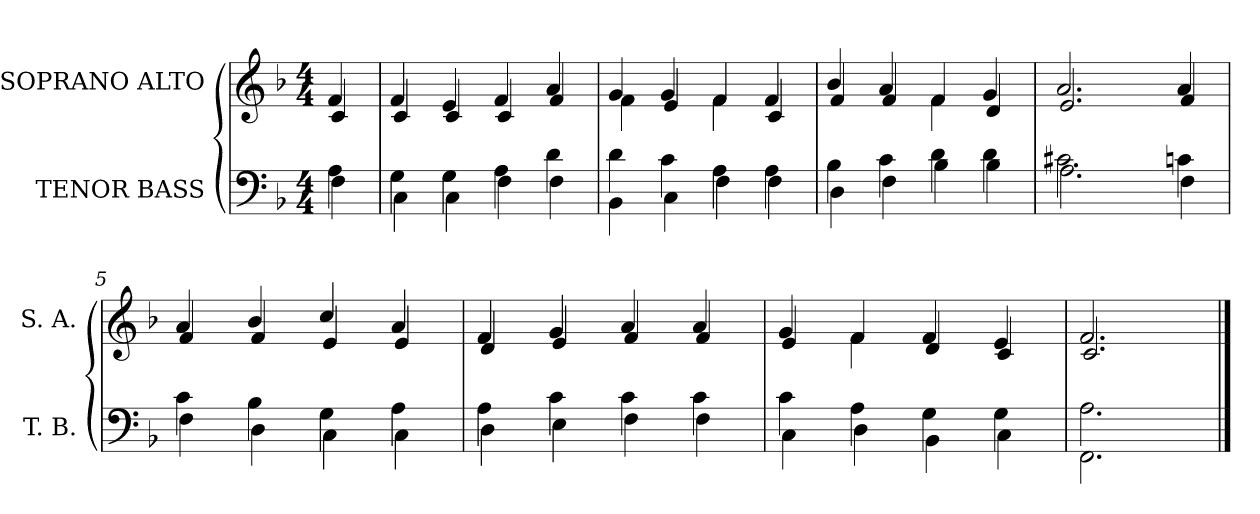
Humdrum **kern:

**kern	**kern
*part2	*part1
*staff2	*staff1
*I"TENOR BASS	*I"SOPRANO ALTO
*I'T. B.	*I'S. A.
!!LO:PB:g=z
*clefF4	*clefG2
*k[b-]	*k[b-]
*F:	*F:
*M4/4	*M4/4
=	=
*^	*^
4Ai\	4Fi\	4fi/	4ci/
=	=	=	=
4Gi\	4Ci\	4fi/	4ci/
4Gi\	4Ci\	4ei/	4ci/
4Ai\	4Fi\	4fi/	4ci/
4di\	4Fi\	4ai/	4fi/
=1	=1	=1	=1
4di\	4BB-i\	4gi/	4fi\
4ci\	4Ci\	4gi/	4ei/
4Ai\	4Fi\	4fi/	4fi\
4Ai\	4Fi\	4fi/	4ci/
=2	=2	=2	=2
4B-i\	4Di\	4b-i/	4fi/
4ci\	4Fi\	4ai/	4fi/
4di\	4B-i\	4fi/	4fi\
4di\	4B-i\	4gi/	4di/
=3	=3	=3	=3
2.c#Xi\	2.Ai\	2.ai/	2.ei/
!!LO:LB:g=z	!!
=4-	=4-	=4-	=4-
4ci\	4Fi\	4ai/	4fi/
=5	=5	=5	=5
4ci\	4Fi\	4ai/	4fi/
4B-i\	4Di\	4b-i/	4fi/
4Gi\	4Ci\	4cci/	4ei/
4Ai\	4Ci\	4ai/	4ei/
=6	=6	=6	=6
4Ai\	4Di\	4fi/	4di/
4ci\	4Ei\	4gi/	4ei/
4ci\	4Fi\	4ai/	4fi/
4ci\	4Fi\	4ai/	4fi/
=7	=7	=7	=7
4ci\	4Ci\	4gi/	4ei/
4Ai\	4Di\	4fi/	4fi\
4Gi\	4BB-i\	4fi/	4di/
4Gi\	4Ci\	4ei/	4ci/
=8	=8	=8	=8
2.Ai\	2.FFi\	2.fi/	2.ci/
*v	*v	*	*
*	*v	*v
==	==
*-	*-
